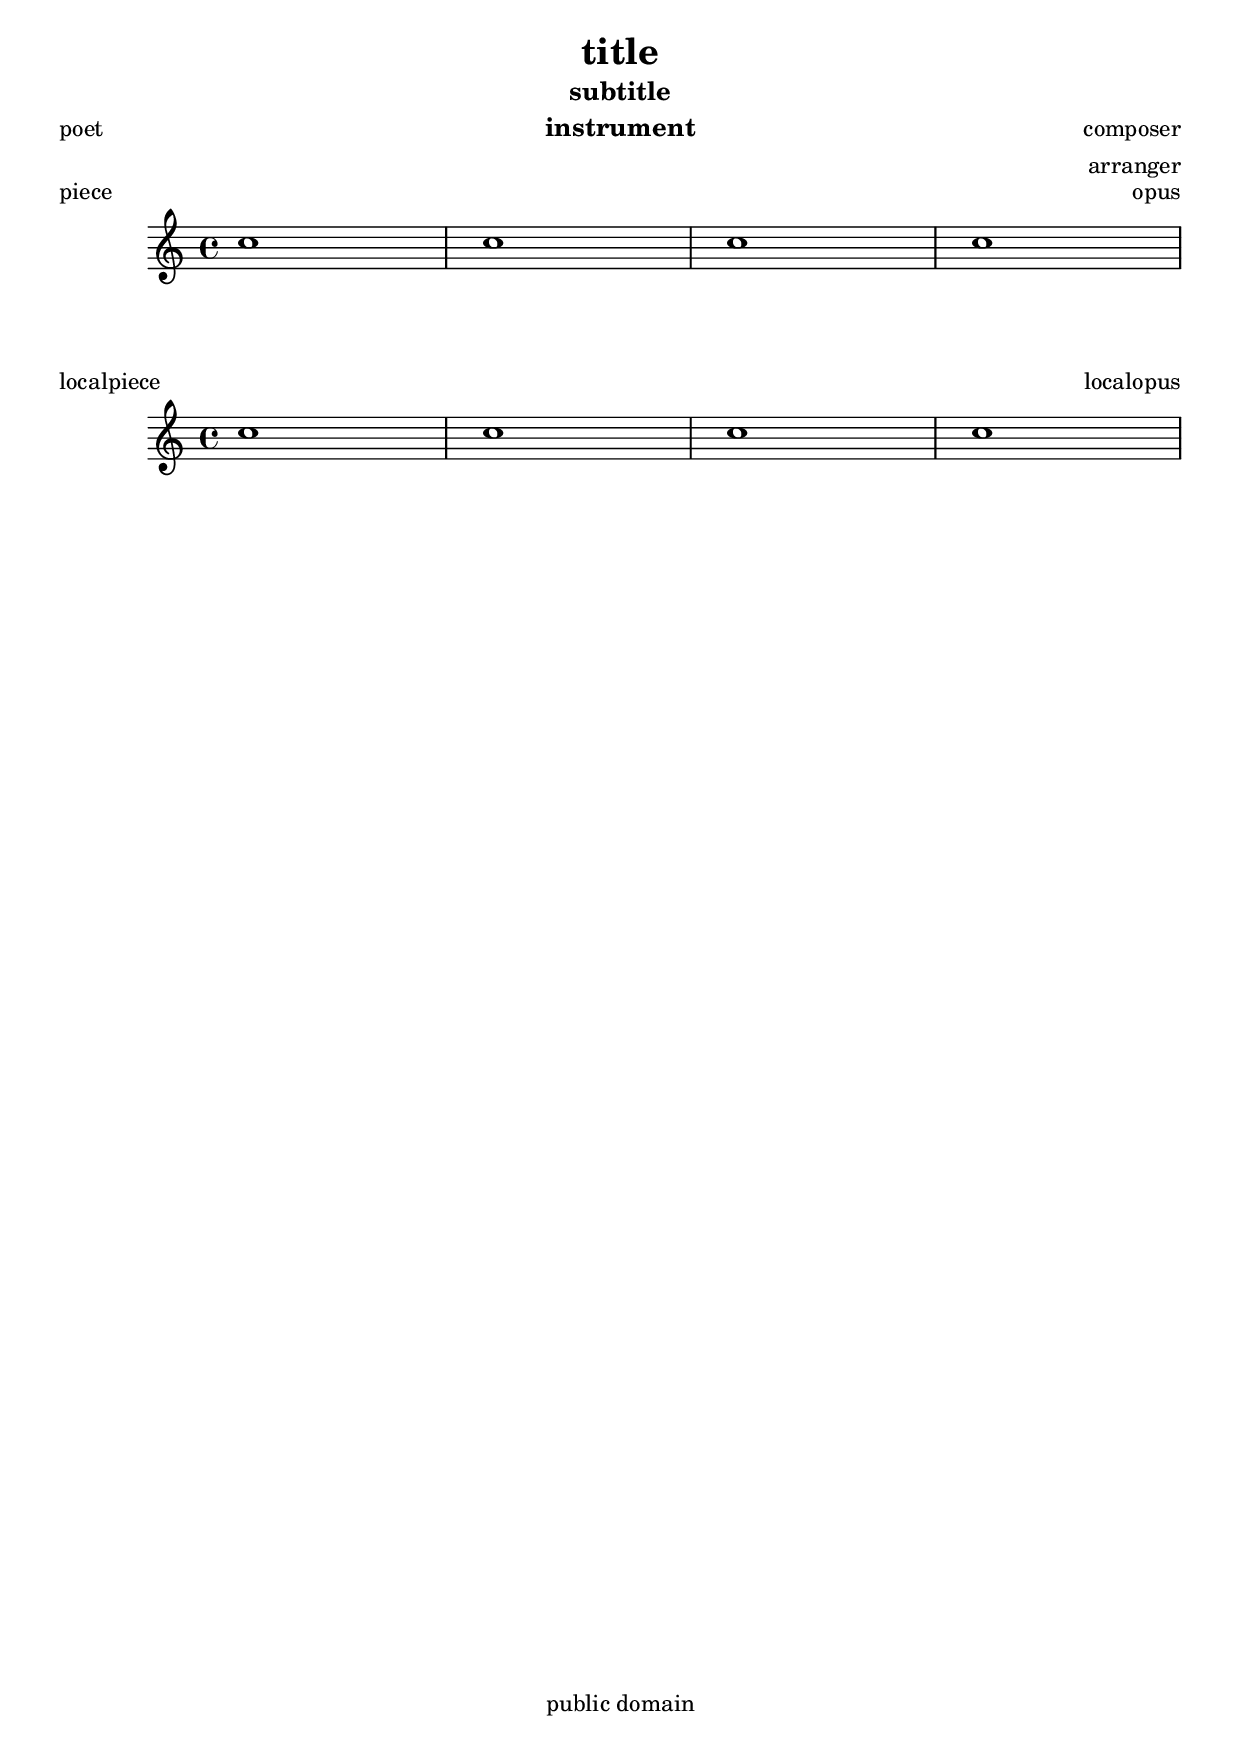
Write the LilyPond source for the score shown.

%% Do not edit this file; it is auto-generated from LSR http://lsr.dsi.unimi.it
%% This file is in the public domain.
\version "2.12.3"

\header {
  lsrtags = "text, paper-and-layout, titles"

  texidoc = "
A demonstration of all headers.

"
  doctitle = "Demonstrating all headers"
} % begin verbatim

\header {
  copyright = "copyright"
  title = "title"
  subtitle = "subtitle"
  composer = "composer"
  arranger = "arranger"
  instrument = "instrument"
  metre = "metre"
  opus = "opus"
  piece = "piece"
  poet = "poet"
  texidoc = "All header fields with special meanings."
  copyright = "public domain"
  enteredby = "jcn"
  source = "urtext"
}

\layout {
  ragged-right = ##f
}

\score {
  \relative c'' { c1 | c | c | c }
}

\score {
   \relative c'' { c1 | c | c | c }
   \header {
     title = "localtitle"
     subtitle = "localsubtitle"
     composer = "localcomposer"
     arranger = "localarranger"
     instrument = "localinstrument"
     metre = "localmetre"
     opus = "localopus"
     piece = "localpiece"
     poet = "localpoet"
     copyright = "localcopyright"
   }
}

